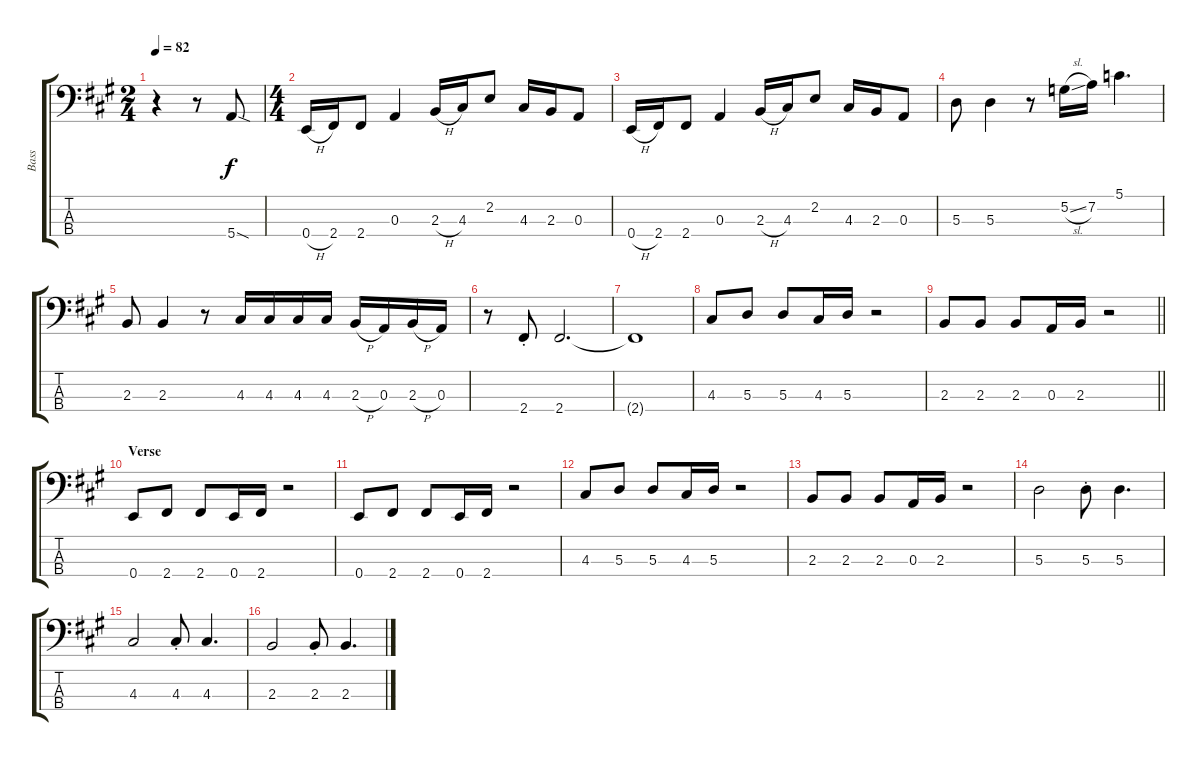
\track ("Bass" "Bass") {instrument electricbassfinger}
\staff {score tabs}
\tuning (G2 D2 A1 E1) {hide}
\ts (2 4)
\tempo 82
\clef f4
\ks a
r.4{dy f instrument electricbassfinger} r.8 5.4{sod}.8 |
\ts (4 4)
0.4{h}.16 2.4.16 2.4.8 0.3.4 2.3{h}.16 4.3.16 2.2.8 4.3.16 2.3.16 0.3.8 |
0.4{h}.16 2.4.16 2.4.8 0.3.4 2.3{h}.16 4.3.16 2.2.8 4.3.16 2.3.16 0.3.8 |
5.3.8 5.3.4 r.8 5.2{sl}.16 7.2.16 5.1.4{d} |
2.3.8 2.3.4 r.8 4.3.16 4.3.16 4.3.16 4.3.16 2.3{h}.16 0.3.16 2.3{h}.16 0.3.16 |
r.8 2.4{st}.8 2.4.2{d} |
2.4{t}.1 |
4.3.8 5.3.8 5.3.8 4.3.16 5.3.16 r.2 |
\barLineRight lightlight
2.3.8 2.3.8 2.3.8 0.3.16 2.3.16 r.2 |
\section ("" "Verse")
0.4.8 2.4.8 2.4.8 0.4.16 2.4.16 r.2 |
0.4.8 2.4.8 2.4.8 0.4.16 2.4.16 r.2 |
4.3.8 5.3.8 5.3.8 4.3.16 5.3.16 r.2 |
2.3.8 2.3.8 2.3.8 0.3.16 2.3.16 r.2 |
5.3.2 5.3{st}.8 5.3.4{d} |
4.3.2 4.3{st}.8 4.3.4{d} |
2.3.2 2.3{st}.8 2.3.4{d}
